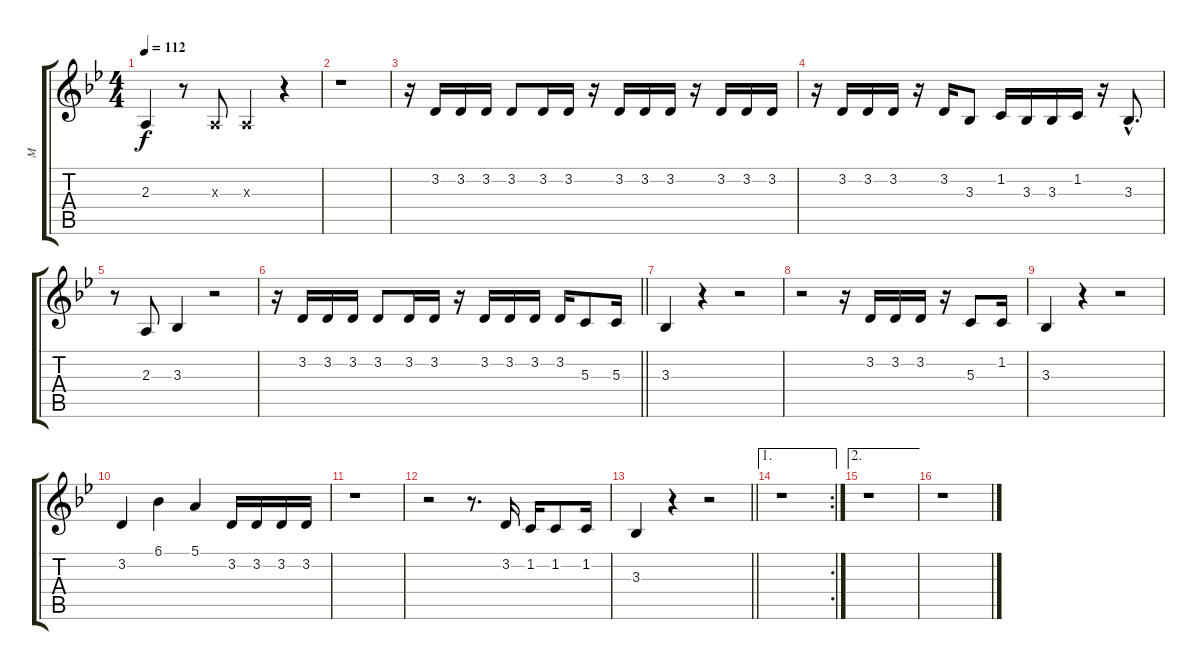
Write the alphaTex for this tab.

\track ("M" "M") {instrument acousticgrandpiano}
\staff {score tabs}
\tuning (E4 B3 G3 D3 A2 E2) {hide}
\ts (4 4)
\tempo 112
\clef g2
\ks bb
2.3.4{dy f} r.8 2.3{x}.8 2.3{x}.4 r.4 |
r.1 |
r.16 3.2.16 3.2.16 3.2.16 3.2.8 3.2.16 3.2.16 r.16 3.2.16 3.2.16 3.2.16 r.16 3.2.16 3.2.16 3.2.16 |
r.16 3.2.16 3.2.16 3.2.16 r.16 3.2.16 3.3.8 1.2.16 3.3.16 3.3.16 1.2.16 r.16 3.3{hac}.8{d} |
r.8 2.3.8 3.3.4 r.2 |
\barLineRight lightlight
r.16 3.2.16 3.2.16 3.2.16 3.2.8 3.2.16 3.2.16 r.16 3.2.16 3.2.16 3.2.16 3.2.16 5.3.8 5.3.16 |
3.3.4 r.4 r.2 |
r.2 r.16 3.2.16 3.2.16 3.2.16 r.16 5.3.8 1.2.16 |
3.3.4 r.4 r.2 |
3.2.4 6.1.4 5.1.4 3.2.16 3.2.16 3.2.16 3.2.16 |
r.1 |
r.2 r.8{d} 3.2.16 1.2.16 1.2.8 1.2.16 |
\barLineRight lightlight
3.3.4 r.4 r.2 |
\ae 1
\rc 2
r.1 |
\ae 2
r.1 |
r.1
